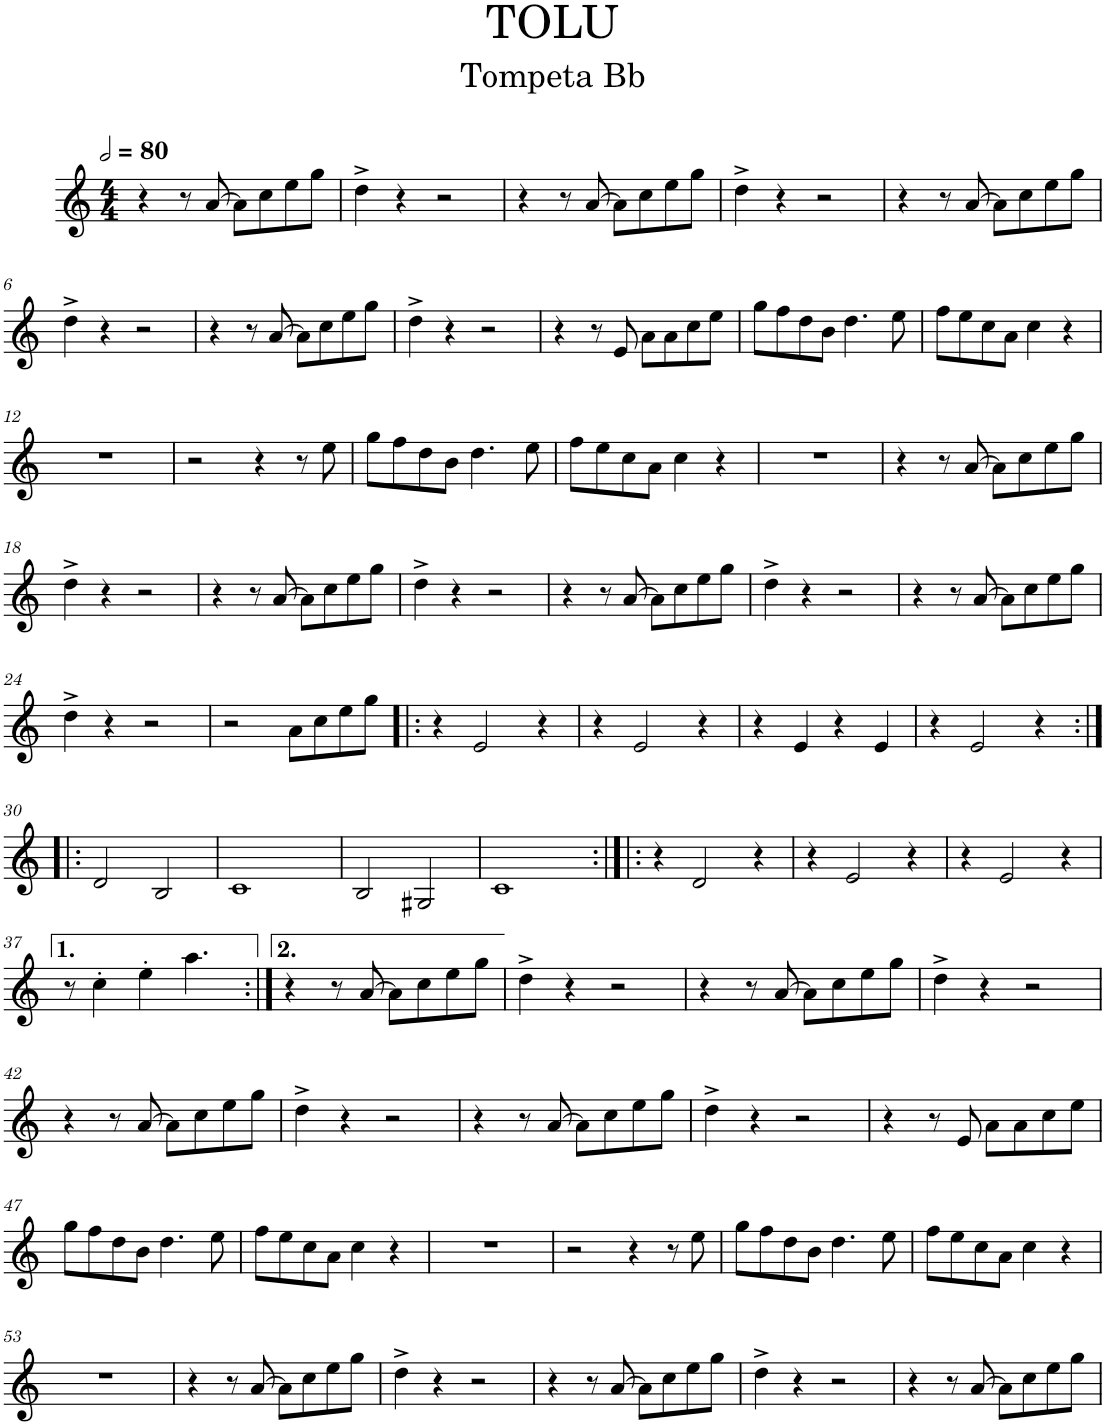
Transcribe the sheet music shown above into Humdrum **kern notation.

**kern
*part1
*staff1
*I"Trompeta en Sib
*I'Tpt. Sib
*clefG2
*Trd1c2
*k[]
*M4/4
*MM160
=1
4r
8r
[8a/
8a\L]
8cc\
8ee\
8gg\J
=2
4dd^\
4r
2r
=3
4r
8r
[8a/
8a\L]
8cc\
8ee\
8gg\J
=4
4dd^\
4r
2r
=5
4r
8r
[8a/
8a\L]
8cc\
8ee\
8gg\J
!!LO:LB:g=z
=6
4dd^\
4r
2r
=7
4r
8r
[8a/
8a\L]
8cc\
8ee\
8gg\J
=8
4dd^\
4r
2r
=9
4r
8r
8e/
8a\L
8a\
8cc\
8ee\J
=10
8gg\L
8ff\
8dd\
8b\J
4.dd\
8ee\
=11
8ff\L
8ee\
8cc\
8a\J
4cc\
4r
!!LO:LB:g=z
=12
1r
=13
2r
4r
8r
8ee\
=14
8gg\L
8ff\
8dd\
8b\J
4.dd\
8ee\
=15
8ff\L
8ee\
8cc\
8a\J
4cc\
4r
=16
1r
=17
4r
8r
[8a/
8a\L]
8cc\
8ee\
8gg\J
!!LO:LB:g=z
=18
4dd^\
4r
2r
=19
4r
8r
[8a/
8a\L]
8cc\
8ee\
8gg\J
=20
4dd^\
4r
2r
=21
4r
8r
[8a/
8a\L]
8cc\
8ee\
8gg\J
=22
4dd^\
4r
2r
=23
4r
8r
[8a/
8a\L]
8cc\
8ee\
8gg\J
!!LO:LB:g=z
=24
4dd^\
4r
2r
=25
2r
8a\L
8cc\
8ee\
8gg\J
=26!|:
4r
2e/
4r
=27
4r
2e/
4r
=28
4r
4e/
4r
4e/
=29
4r
2e/
4r
!!LO:LB:g=z
=30:|!|:
2d/
2B/
=31
1c
=32
2B/
2G#X/
=33
1c
=34:|!|:
4r
2d/
4r
=35
4r
2e/
4r
=36
4r
2e/
4r
!!LO:LB:g=z
=37
8r
4cc'\
4ee'\
4.aa\
=38:|!
4r
8r
[8a/
8a\L]
8cc\
8ee\
8gg\J
=39
4dd^\
4r
2r
=40
4r
8r
[8a/
8a\L]
8cc\
8ee\
8gg\J
=41
4dd^\
4r
2r
!!LO:LB:g=z
=42
4r
8r
[8a/
8a\L]
8cc\
8ee\
8gg\J
=43
4dd^\
4r
2r
=44
4r
8r
[8a/
8a\L]
8cc\
8ee\
8gg\J
=45
4dd^\
4r
2r
=46
4r
8r
8e/
8a\L
8a\
8cc\
8ee\J
!!LO:LB:g=z
=47
8gg\L
8ff\
8dd\
8b\J
4.dd\
8ee\
=48
8ff\L
8ee\
8cc\
8a\J
4cc\
4r
=49
1r
=50
2r
4r
8r
8ee\
=51
8gg\L
8ff\
8dd\
8b\J
4.dd\
8ee\
=52
8ff\L
8ee\
8cc\
8a\J
4cc\
4r
!!LO:LB:g=z
=53
1r
=54
4r
8r
[8a/
8a\L]
8cc\
8ee\
8gg\J
=55
4dd^\
4r
2r
=56
4r
8r
[8a/
8a\L]
8cc\
8ee\
8gg\J
=57
4dd^\
4r
2r
=58
4r
8r
[8a/
8a\L]
8cc\
8ee\
8gg\J
=
*-
